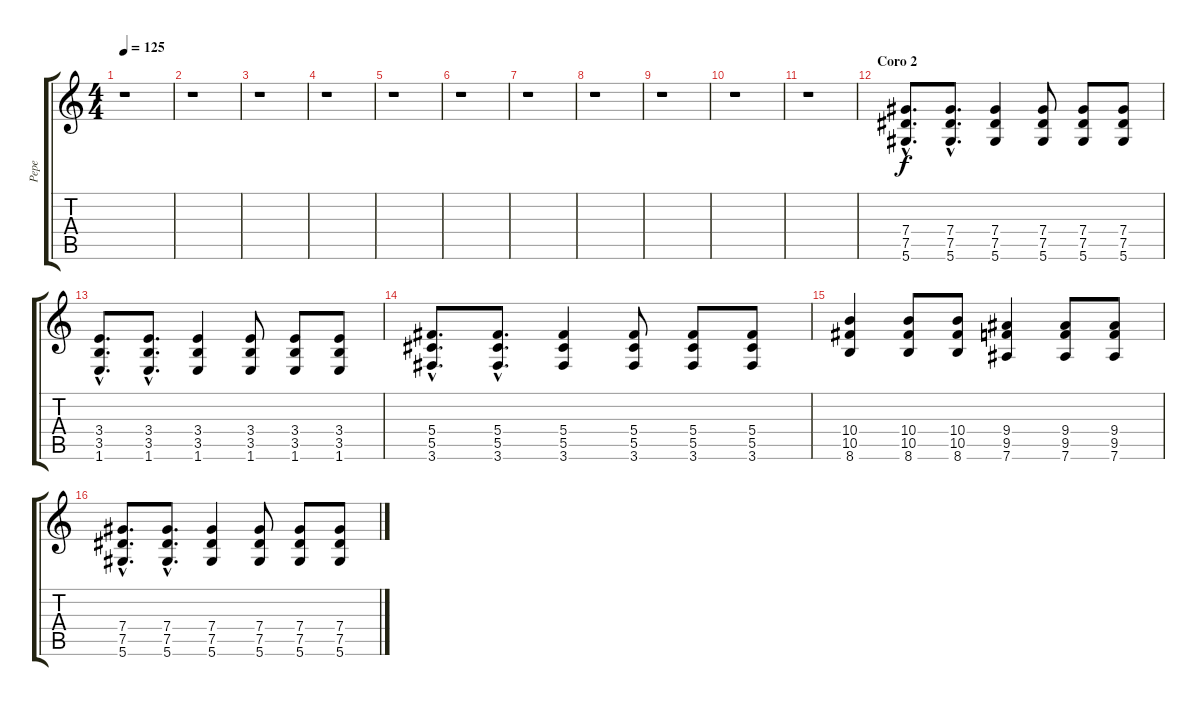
\track ("Pepe" "Pepe") {instrument distortionguitar}
\staff {score tabs}
\tuning (Eb4 Bb3 Gb3 Db3 Ab2 Eb2) {hide}
\ts (4 4)
\tempo 125
\clef g2
\ks c
r.1{dy f} |
r.1 |
r.1 |
r.1 |
r.1 |
r.1 |
r.1 |
r.1 |
r.1 |
r.1 |
r.1 |
\section ("" "Coro 2")
(7.4{hac} 7.5{hac} 5.6{hac}).8{d volume 13} (7.4{hac} 7.5{hac} 5.6{hac}).8{d} (7.4 7.5 5.6).4 (7.4 7.5 5.6).8 (7.4 7.5 5.6).8 (7.4 7.5 5.6).8 |
(3.4{hac} 3.5{hac} 1.6{hac}).8{d} (3.4{hac} 3.5{hac} 1.6{hac}).8{d} (3.4 3.5 1.6).4 (3.4 3.5 1.6).8 (3.4 3.5 1.6).8 (3.4 3.5 1.6).8 |
(5.4{hac} 5.5{hac} 3.6{hac}).8{d} (5.4{hac} 5.5{hac} 3.6{hac}).8{d} (5.4 5.5 3.6).4 (5.4 5.5 3.6).8 (5.4 5.5 3.6).8 (5.4 5.5 3.6).8 |
(10.4 10.5 8.6).4 (10.4 10.5 8.6).8 (10.4 10.5 8.6).8 (9.4 9.5 7.6).4 (9.4 9.5 7.6).8 (9.4 9.5 7.6).8 |
(7.4{hac} 7.5{hac} 5.6{hac}).8{d} (7.4{hac} 7.5{hac} 5.6{hac}).8{d} (7.4 7.5 5.6).4 (7.4 7.5 5.6).8 (7.4 7.5 5.6).8 (7.4 7.5 5.6).8
